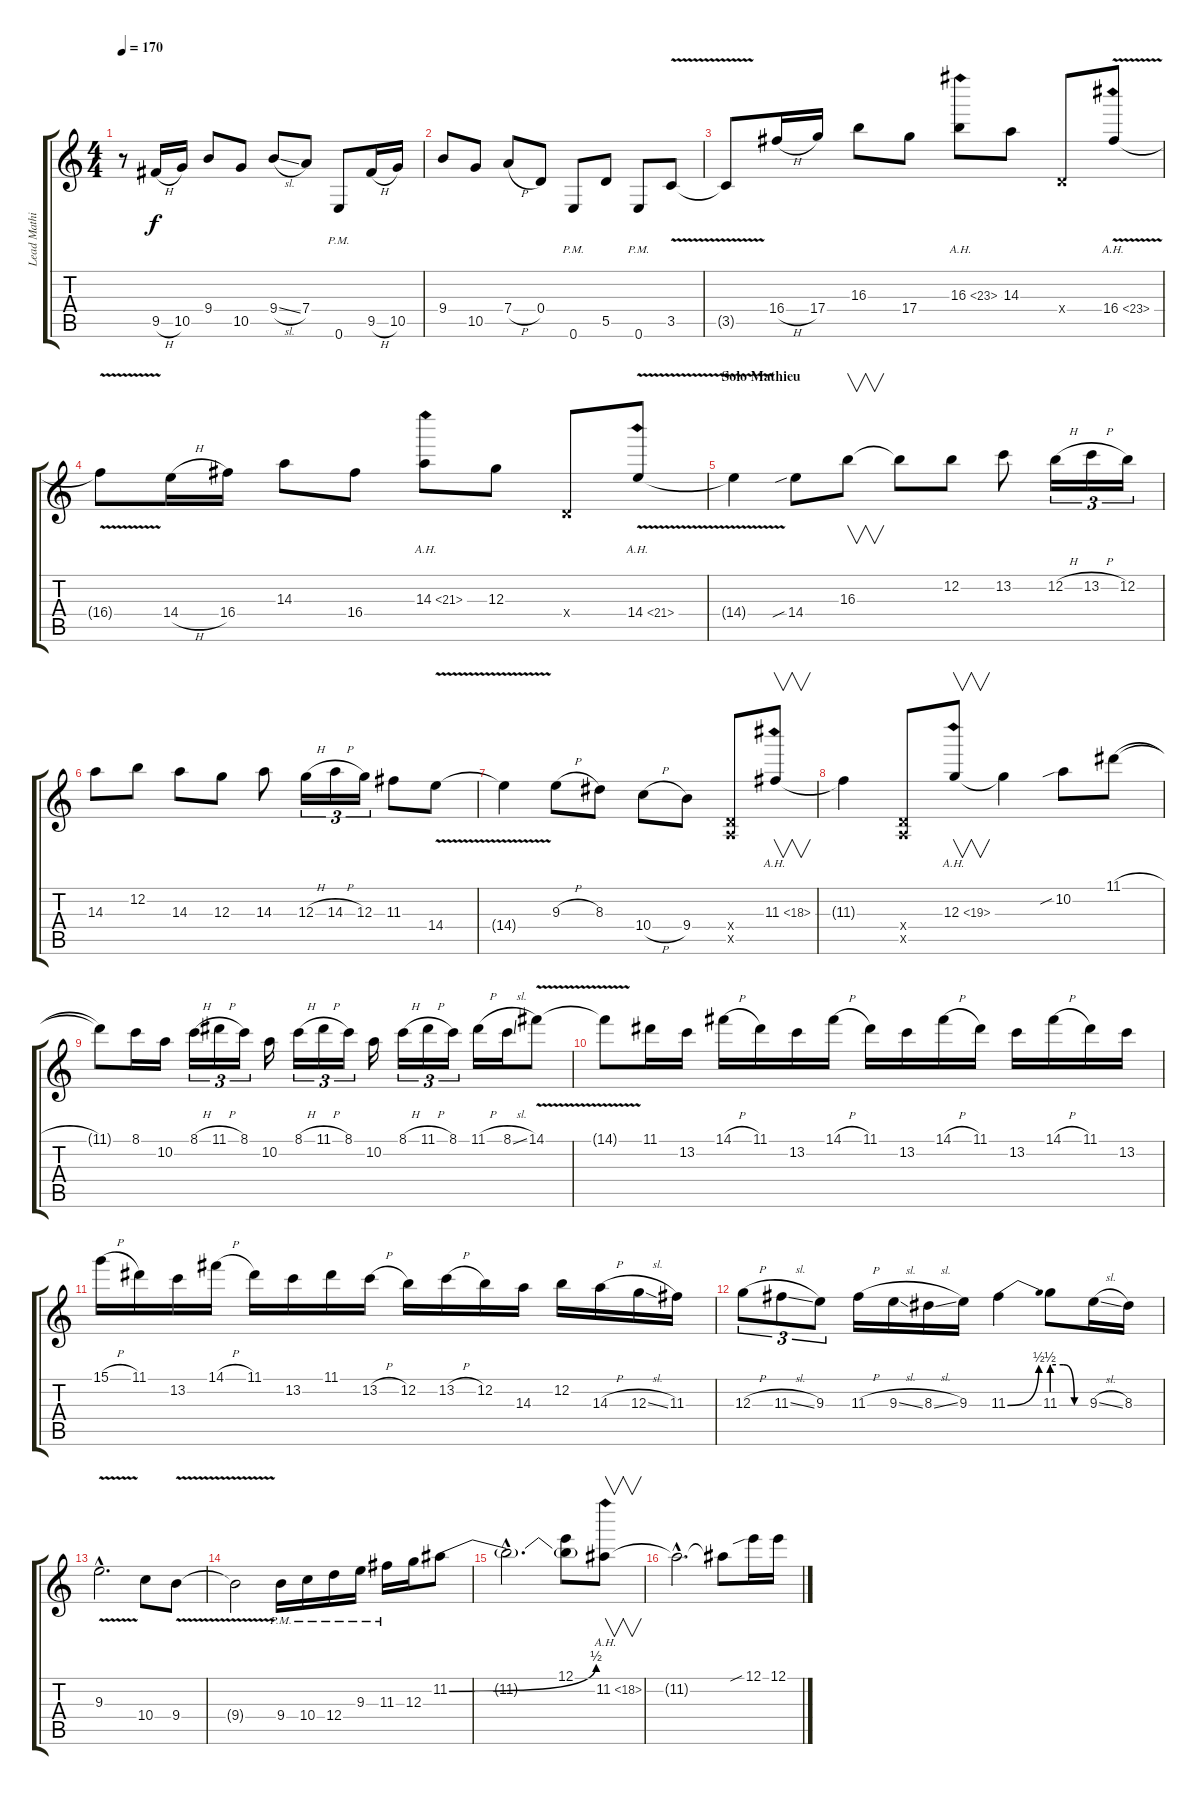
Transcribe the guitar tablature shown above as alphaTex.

\track ("Lead Mathieu" "Lead Mathi") {instrument distortionguitar}
\staff {score tabs}
\tuning (E4 B3 G3 D3 A2 E2) {hide}
\ts (4 4)
\tempo 170
\clef g2
\ks c
r.8{dy f} 9.5{h}.16 10.5.16 9.4.8 10.5.8 9.4{sl}.8 7.4.8 0.6{pm}.8 9.5{h}.16 10.5.16 |
9.4.8 10.5.8 7.4{h}.8 0.4.8 0.6{pm}.8 5.5.8 0.6{pm}.8 3.5{v}.8 |
3.5{t}.8 16.4{h}.16 17.4.16 16.3.8 17.4.8 16.3{ah 7}.8 14.3.8 0.4{x}.8 16.4{ah 7 v}.8 |
16.4{t}.8 14.4{h}.16 16.4.16 14.3.8 16.4.8 14.3{ah 7}.8 12.3.8 0.4{x}.8 14.4{ah 7 v}.8 |
\section ("" "Solo Mathieu")
14.4{t}.4 14.4{sib}.8 16.3.8{v} 16.3{t}.8 12.2.8 13.2.8 12.2{h}.16{tu (3 2)} 13.2{h}.16{tu (3 2)} 12.2.16{tu (3 2)} |
14.3.8 12.2.8 14.3.8 12.3.8 14.3.8 12.3{h}.16{tu (3 2)} 14.3{h}.16{tu (3 2)} 12.3.16{tu (3 2)} 11.3.8 14.4{v}.8 |
14.4{t}.4 9.3{h}.8 8.3.8 10.4{h}.8 9.4.8 (0.4{x} 0.5{x}).8 11.3{ah 7}.8{v} |
11.3{t}.4 (0.4{x} 0.5{x}).8 12.3{ah 7}.8{v} 12.3{t}.4 10.2{sib}.8 11.1{h}.8 |
11.1{t}.8 8.1.16 10.2.16 8.1{h}.16{tu (3 2)} 11.1{h}.16{tu (3 2)} 8.1.16{tu (3 2)} 10.2.16 8.1{h}.16{tu (3 2)} 11.1{h}.16{tu (3 2)} 8.1.16{tu (3 2)} 10.2.16 8.1{h}.16{tu (3 2)} 11.1{h}.16{tu (3 2)} 8.1.16{tu (3 2)} 11.1{h}.16 8.1{sl}.16 14.1{v}.8 |
14.1{t}.8 11.1.16 13.2.16 14.1{h}.16 11.1.16 13.2.16 14.1{h}.16 11.1.16 13.2.16 14.1{h}.16 11.1.16 13.2.16 14.1{h}.16 11.1.16 13.2.16 |
15.1{h}.16 11.1.16 13.2.16 14.1{h}.16 11.1.16 13.2.16 11.1.16 13.2{h}.16 12.2.16 13.2{h}.16 12.2.16 14.3.16 12.2.16 14.3{h}.16 12.3{sl}.16 11.3.16 |
12.3{h}.8{tu (3 2)} 11.3{sl}.8{tu (3 2)} 9.3.8{tu (3 2)} 11.3{h}.16 9.3{sl}.16 8.3{sl}.16 9.3.16 11.3{be (bend 0 0 60 2)}.4 11.3{be (custom 0 2 20 2 40 0 60 0)}.8 9.3{sl}.16 8.3.16 |
9.3{v hac}.2{d} 10.4.8 9.4{v}.8 |
9.4{t}.2 9.4{pm}.16 10.4{pm}.16 12.4{pm}.16 9.3{pm}.16 11.3{pm}.16 12.3.16 11.2{be (bend 0 0 60 2)}.8 |
11.2{hac t}.2{d} (12.1 11.2{t}).8 11.2{ah 7}.8{v} |
11.2{hac t}.2{d} 11.2{t}.8 12.1{sib}.16 12.1.16
